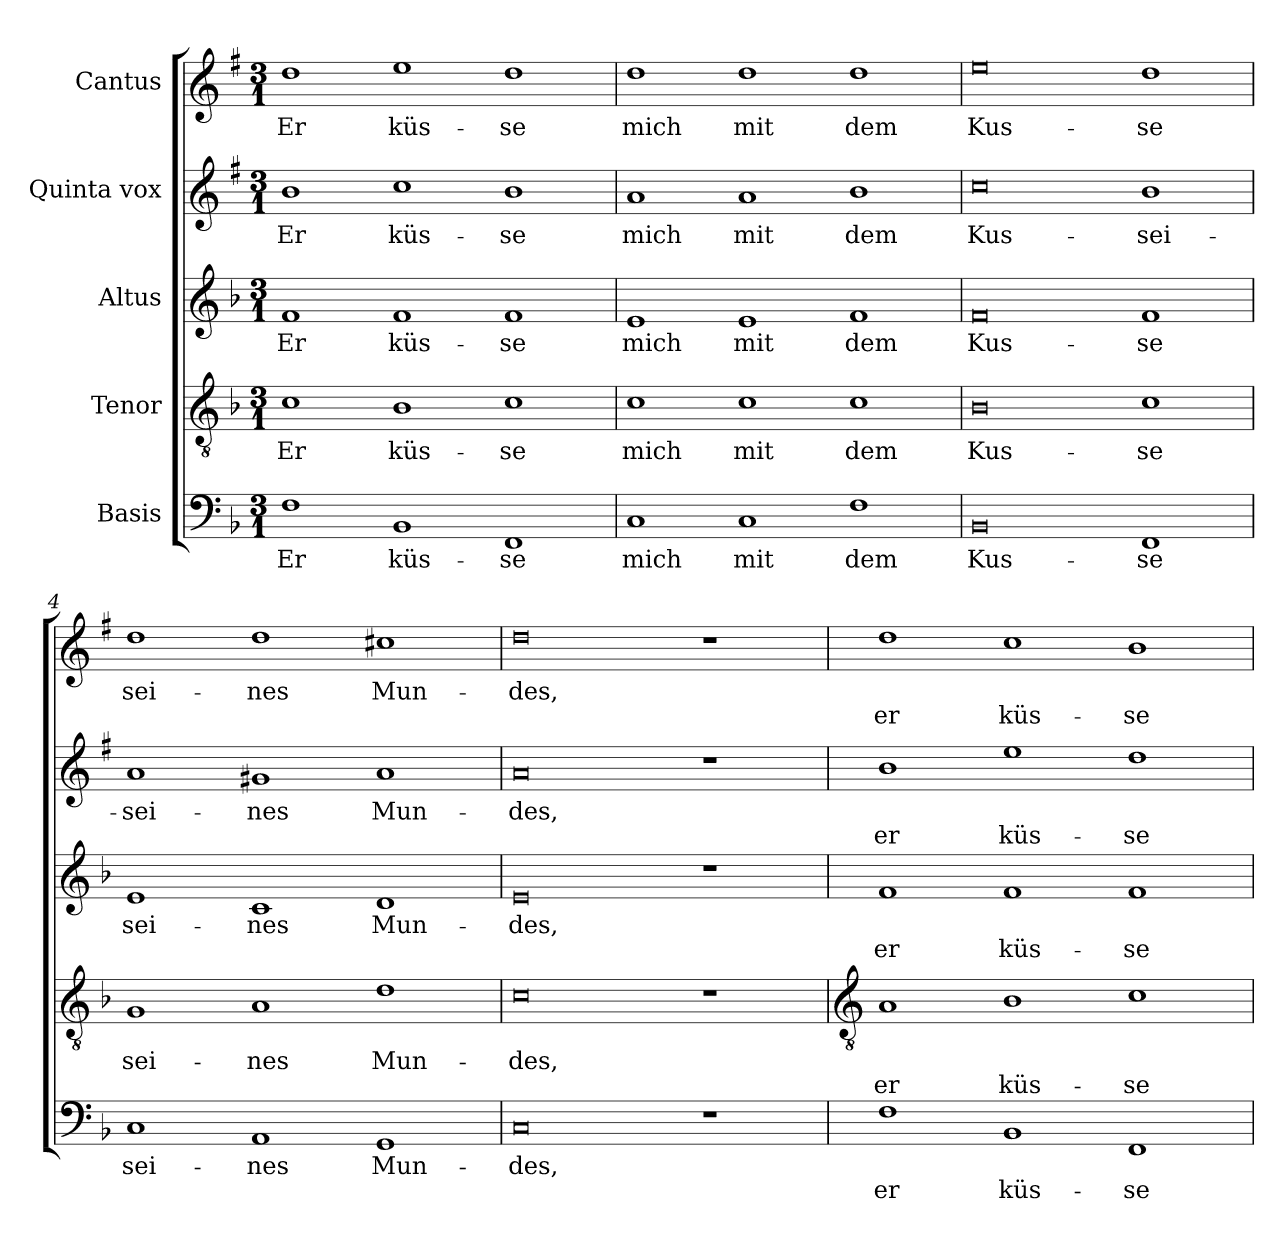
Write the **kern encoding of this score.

**kern	**text	**text	**kern	**text	**text	**kern	**text	**text	**kern	**text	**text	**kern	**text	**text
*part5	*part5	*part5	*part4	*part4	*part4	*part3	*part3	*part3	*part2	*part2	*part2	*part1	*part1	*part1
*staff5	*staff5	*staff5	*staff4	*staff4	*staff4	*staff3	*staff3	*staff3	*staff2	*staff2	*staff2	*staff1	*staff1	*staff1
*I"Basis	*	*	*I"Tenor	*	*	*I"Altus	*	*	*I"Quinta vox	*	*	*I"Cantus	*	*
*clefF4	*	*	*clefGv2	*	*	*clefG2	*	*	*clefG2	*	*	*clefG2	*	*
*	*	*	*	*	*	*	*	*	*ITrd1c2	*	*	*ITrd1c2	*	*
*k[b-]	*	*	*k[b-]	*	*	*k[b-]	*	*	*k[b-]	*	*	*k[b-]	*	*
*F:	*	*	*F:	*	*	*F:	*	*	*F:	*	*	*F:	*	*
*M3/1	*	*	*M3/1	*	*	*M3/1	*	*	*M3/1	*	*	*M3/1	*	*
=1	=1	=1	=1	=1	=1	=1	=1	=1	=1	=1	=1	=1	=1	=1
!	!LO:LY:b	!	!	!LO:LY:b	!	!	!LO:LY:b	!	!	!LO:LY:b	!	!	!LO:LY:b	!
1F	Er	.	1c	Er	.	1f	Er	.	1a	Er	.	1cc	Er	.
!	!LO:LY:b	!	!	!LO:LY:b	!	!	!LO:LY:b	!	!	!LO:LY:b	!	!	!LO:LY:b	!
1BB-	küs-	.	1B-	küs-	.	1f	küs-	.	1b-	küs-	.	1dd	küs-	.
!	!LO:LY:b	!	!	!LO:LY:b	!	!	!LO:LY:b	!	!	!LO:LY:b	!	!	!LO:LY:b	!
1FF	-se	.	1c	-se	.	1f	-se	.	1a	-se	.	1cc	-se	.
=2	=2	=2	=2	=2	=2	=2	=2	=2	=2	=2	=2	=2	=2	=2
!	!LO:LY:b	!	!	!LO:LY:b	!	!	!LO:LY:b	!	!	!LO:LY:b	!	!	!LO:LY:b	!
1C	mich	.	1c	mich	.	1e	mich	.	1g	mich	.	1cc	mich	.
!	!LO:LY:b	!	!	!LO:LY:b	!	!	!LO:LY:b	!	!	!LO:LY:b	!	!	!LO:LY:b	!
1C	mit	.	1c	mit	.	1e	mit	.	1g	mit	.	1cc	mit	.
!	!LO:LY:b	!	!	!LO:LY:b	!	!	!LO:LY:b	!	!	!LO:LY:b	!	!	!LO:LY:b	!
1F	dem	.	1c	dem	.	1f	dem	.	1a	dem	.	1cc	dem	.
=3	=3	=3	=3	=3	=3	=3	=3	=3	=3	=3	=3	=3	=3	=3
!	!LO:LY:b	!	!	!LO:LY:b	!	!	!LO:LY:b	!	!	!LO:LY:b	!	!	!LO:LY:b	!
0BB-	Kus-	.	0B-	Kus-	.	0f	Kus-	.	0b-	Kus-	.	0dd	Kus-	.
!	!LO:LY:b	!	!	!LO:LY:b	!	!	!LO:LY:b	!	!	!LO:LY:b	!	!	!LO:LY:b	!
1FF	-se	.	1c	-se	.	1f	-se	.	1a	-sei-	.	1cc	-se	.
=4	=4	=4	=4	=4	=4	=4	=4	=4	=4	=4	=4	=4	=4	=4
!	!LO:LY:b	!	!	!LO:LY:b	!	!	!LO:LY:b	!	!	!LO:LY:b	!	!	!LO:LY:b	!
1C	sei-	.	1G	sei-	.	1e	sei-	.	1g	-sei-	.	1cc	sei-	.
!	!LO:LY:b	!	!	!LO:LY:b	!	!	!LO:LY:b	!	!	!LO:LY:b	!	!	!LO:LY:b	!
1AA	-nes	.	1A	-nes	.	1c	-nes	.	1f#X	-nes	.	1cc	-nes	.
!	!LO:LY:b	!	!	!LO:LY:b	!	!	!LO:LY:b	!	!	!LO:LY:b	!	!	!LO:LY:b	!
1GG	Mun-	.	1d	Mun-	.	1d	Mun-	.	1g	Mun-	.	1bn	Mun-	.
=5	=5	=5	=5	=5	=5	=5	=5	=5	=5	=5	=5	=5	=5	=5
!	!LO:LY:b	!	!	!LO:LY:b	!	!	!LO:LY:b	!	!	!LO:LY:b	!	!	!LO:LY:b	!
0C	-des,	.	0c	-des,	.	0e	-des,	.	0g	-des,	.	0cc	-des,	.
1r	.	.	1r	.	.	1r	.	.	1r	.	.	1r	.	.
!!LO:LB:g=z
=6	=6	=6	=6	=6	=6	=6	=6	=6	=6	=6	=6	=6	=6	=6
*	*	*	*clefGv2	*	*	*	*	*	*	*	*	*	*	*
!	!	!LO:LY:b	!	!	!LO:LY:b	!	!	!LO:LY:b	!	!	!LO:LY:b	!	!	!LO:LY:b
1F	.	er	1A	.	er	1f	.	er	1a	.	er	1cc	.	er
!	!	!LO:LY:b	!	!	!LO:LY:b	!	!	!LO:LY:b	!	!	!LO:LY:b	!	!	!LO:LY:b
1BB-	.	küs-	1B-	.	küs-	1f	.	küs-	1dd	.	küs-	1b-	.	küs-
!	!	!LO:LY:b	!	!	!LO:LY:b	!	!	!LO:LY:b	!	!	!LO:LY:b	!	!	!LO:LY:b
1FF	.	-se	1c	.	-se	1f	.	-se	1cc	.	-se	1a	.	-se
=	=	=	=	=	=	=	=	=	=	=	=	=	=	=
*-	*-	*-	*-	*-	*-	*-	*-	*-	*-	*-	*-	*-	*-	*-
